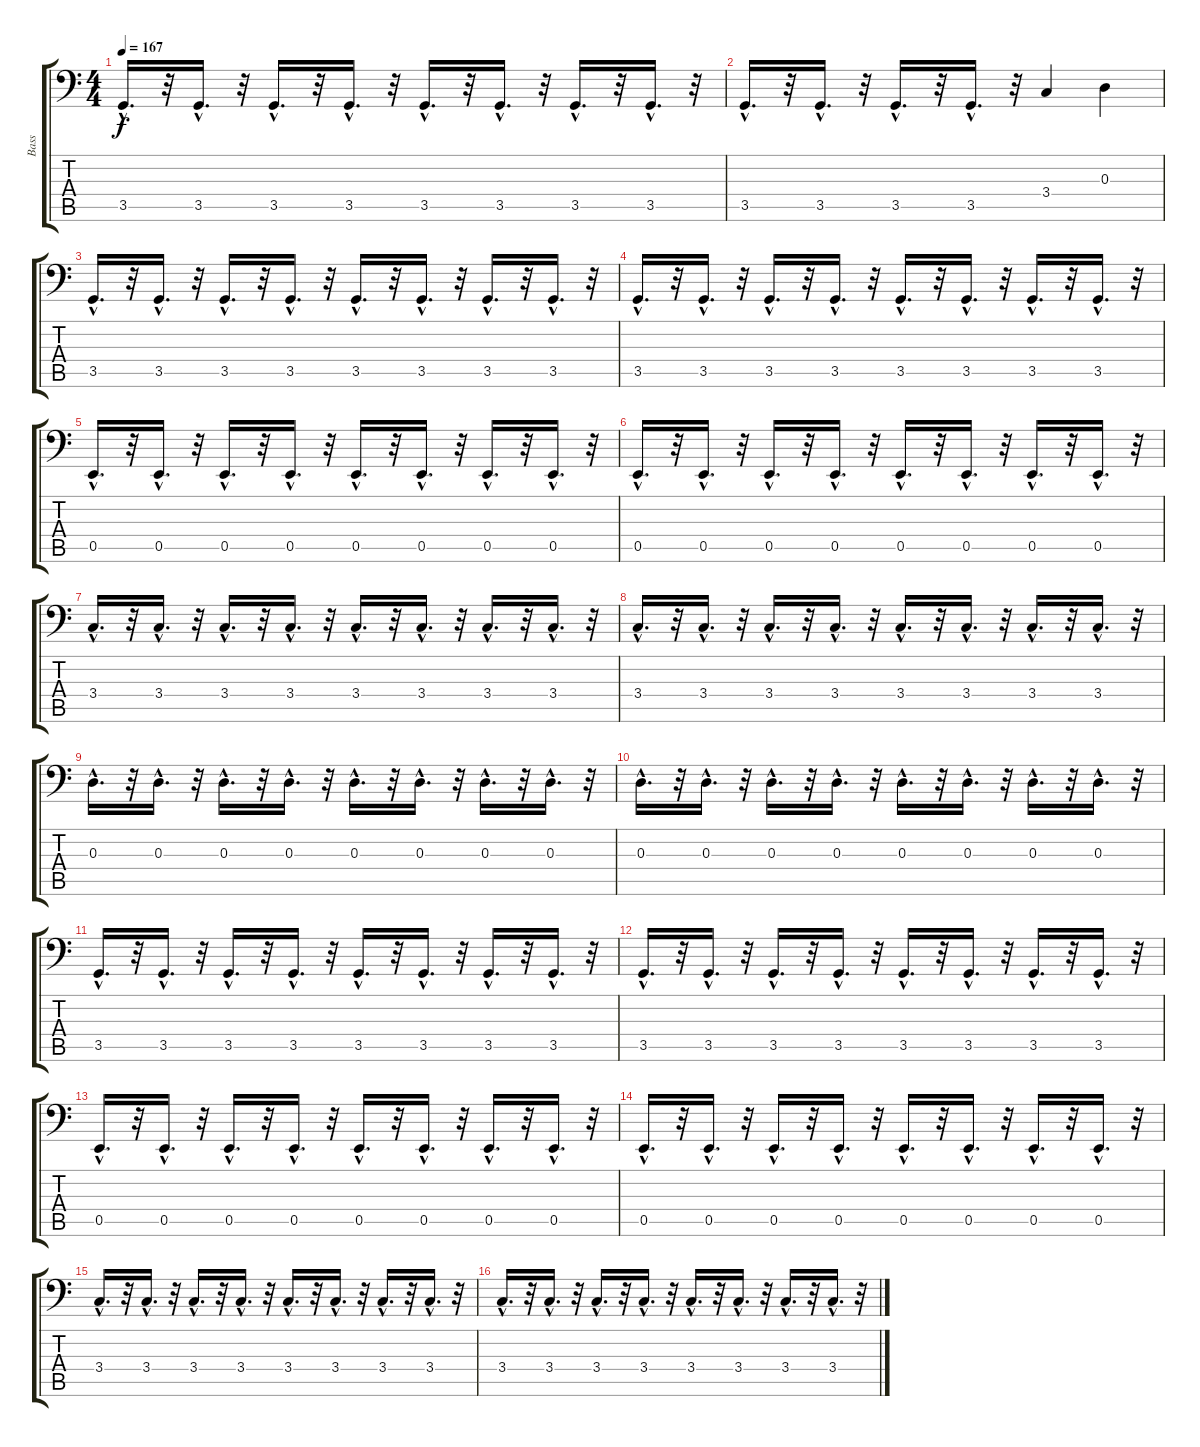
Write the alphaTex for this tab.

\track ("Bass" "Bass") {instrument electricbasspick}
\staff {score tabs}
\tuning (C3 G2 D2 A1 E1 B0) {hide}
\ts (4 4)
\tempo 167
\clef f4
\ks c
3.5{hac}.16{d dy f} r.32 3.5{hac}.16{d} r.32 3.5{hac}.16{d} r.32 3.5{hac}.16{d} r.32 3.5{hac}.16{d} r.32 3.5{hac}.16{d} r.32 3.5{hac}.16{d} r.32 3.5{hac}.16{d} r.32 |
3.5{hac}.16{d} r.32 3.5{hac}.16{d} r.32 3.5{hac}.16{d} r.32 3.5{hac}.16{d} r.32 3.4.4 0.3.4 |
3.5{hac}.16{d} r.32 3.5{hac}.16{d} r.32 3.5{hac}.16{d} r.32 3.5{hac}.16{d} r.32 3.5{hac}.16{d} r.32 3.5{hac}.16{d} r.32 3.5{hac}.16{d} r.32 3.5{hac}.16{d} r.32 |
3.5{hac}.16{d} r.32 3.5{hac}.16{d} r.32 3.5{hac}.16{d} r.32 3.5{hac}.16{d} r.32 3.5{hac}.16{d} r.32 3.5{hac}.16{d} r.32 3.5{hac}.16{d} r.32 3.5{hac}.16{d} r.32 |
0.5{hac}.16{d} r.32 0.5{hac}.16{d} r.32 0.5{hac}.16{d} r.32 0.5{hac}.16{d} r.32 0.5{hac}.16{d} r.32 0.5{hac}.16{d} r.32 0.5{hac}.16{d} r.32 0.5{hac}.16{d} r.32 |
0.5{hac}.16{d} r.32 0.5{hac}.16{d} r.32 0.5{hac}.16{d} r.32 0.5{hac}.16{d} r.32 0.5{hac}.16{d} r.32 0.5{hac}.16{d} r.32 0.5{hac}.16{d} r.32 0.5{hac}.16{d} r.32 |
3.4{hac}.16{d} r.32 3.4{hac}.16{d} r.32 3.4{hac}.16{d} r.32 3.4{hac}.16{d} r.32 3.4{hac}.16{d} r.32 3.4{hac}.16{d} r.32 3.4{hac}.16{d} r.32 3.4{hac}.16{d} r.32 |
3.4{hac}.16{d} r.32 3.4{hac}.16{d} r.32 3.4{hac}.16{d} r.32 3.4{hac}.16{d} r.32 3.4{hac}.16{d} r.32 3.4{hac}.16{d} r.32 3.4{hac}.16{d} r.32 3.4{hac}.16{d} r.32 |
0.3{hac}.16{d} r.32 0.3{hac}.16{d} r.32 0.3{hac}.16{d} r.32 0.3{hac}.16{d} r.32 0.3{hac}.16{d} r.32 0.3{hac}.16{d} r.32 0.3{hac}.16{d} r.32 0.3{hac}.16{d} r.32 |
0.3{hac}.16{d} r.32 0.3{hac}.16{d} r.32 0.3{hac}.16{d} r.32 0.3{hac}.16{d} r.32 0.3{hac}.16{d} r.32 0.3{hac}.16{d} r.32 0.3{hac}.16{d} r.32 0.3{hac}.16{d} r.32 |
3.5{hac}.16{d} r.32 3.5{hac}.16{d} r.32 3.5{hac}.16{d} r.32 3.5{hac}.16{d} r.32 3.5{hac}.16{d} r.32 3.5{hac}.16{d} r.32 3.5{hac}.16{d} r.32 3.5{hac}.16{d} r.32 |
3.5{hac}.16{d} r.32 3.5{hac}.16{d} r.32 3.5{hac}.16{d} r.32 3.5{hac}.16{d} r.32 3.5{hac}.16{d} r.32 3.5{hac}.16{d} r.32 3.5{hac}.16{d} r.32 3.5{hac}.16{d} r.32 |
0.5{hac}.16{d} r.32 0.5{hac}.16{d} r.32 0.5{hac}.16{d} r.32 0.5{hac}.16{d} r.32 0.5{hac}.16{d} r.32 0.5{hac}.16{d} r.32 0.5{hac}.16{d} r.32 0.5{hac}.16{d} r.32 |
0.5{hac}.16{d} r.32 0.5{hac}.16{d} r.32 0.5{hac}.16{d} r.32 0.5{hac}.16{d} r.32 0.5{hac}.16{d} r.32 0.5{hac}.16{d} r.32 0.5{hac}.16{d} r.32 0.5{hac}.16{d} r.32 |
3.4{hac}.16{d} r.32 3.4{hac}.16{d} r.32 3.4{hac}.16{d} r.32 3.4{hac}.16{d} r.32 3.4{hac}.16{d} r.32 3.4{hac}.16{d} r.32 3.4{hac}.16{d} r.32 3.4{hac}.16{d} r.32 |
3.4{hac}.16{d} r.32 3.4{hac}.16{d} r.32 3.4{hac}.16{d} r.32 3.4{hac}.16{d} r.32 3.4{hac}.16{d} r.32 3.4{hac}.16{d} r.32 3.4{hac}.16{d} r.32 3.4{hac}.16{d} r.32
